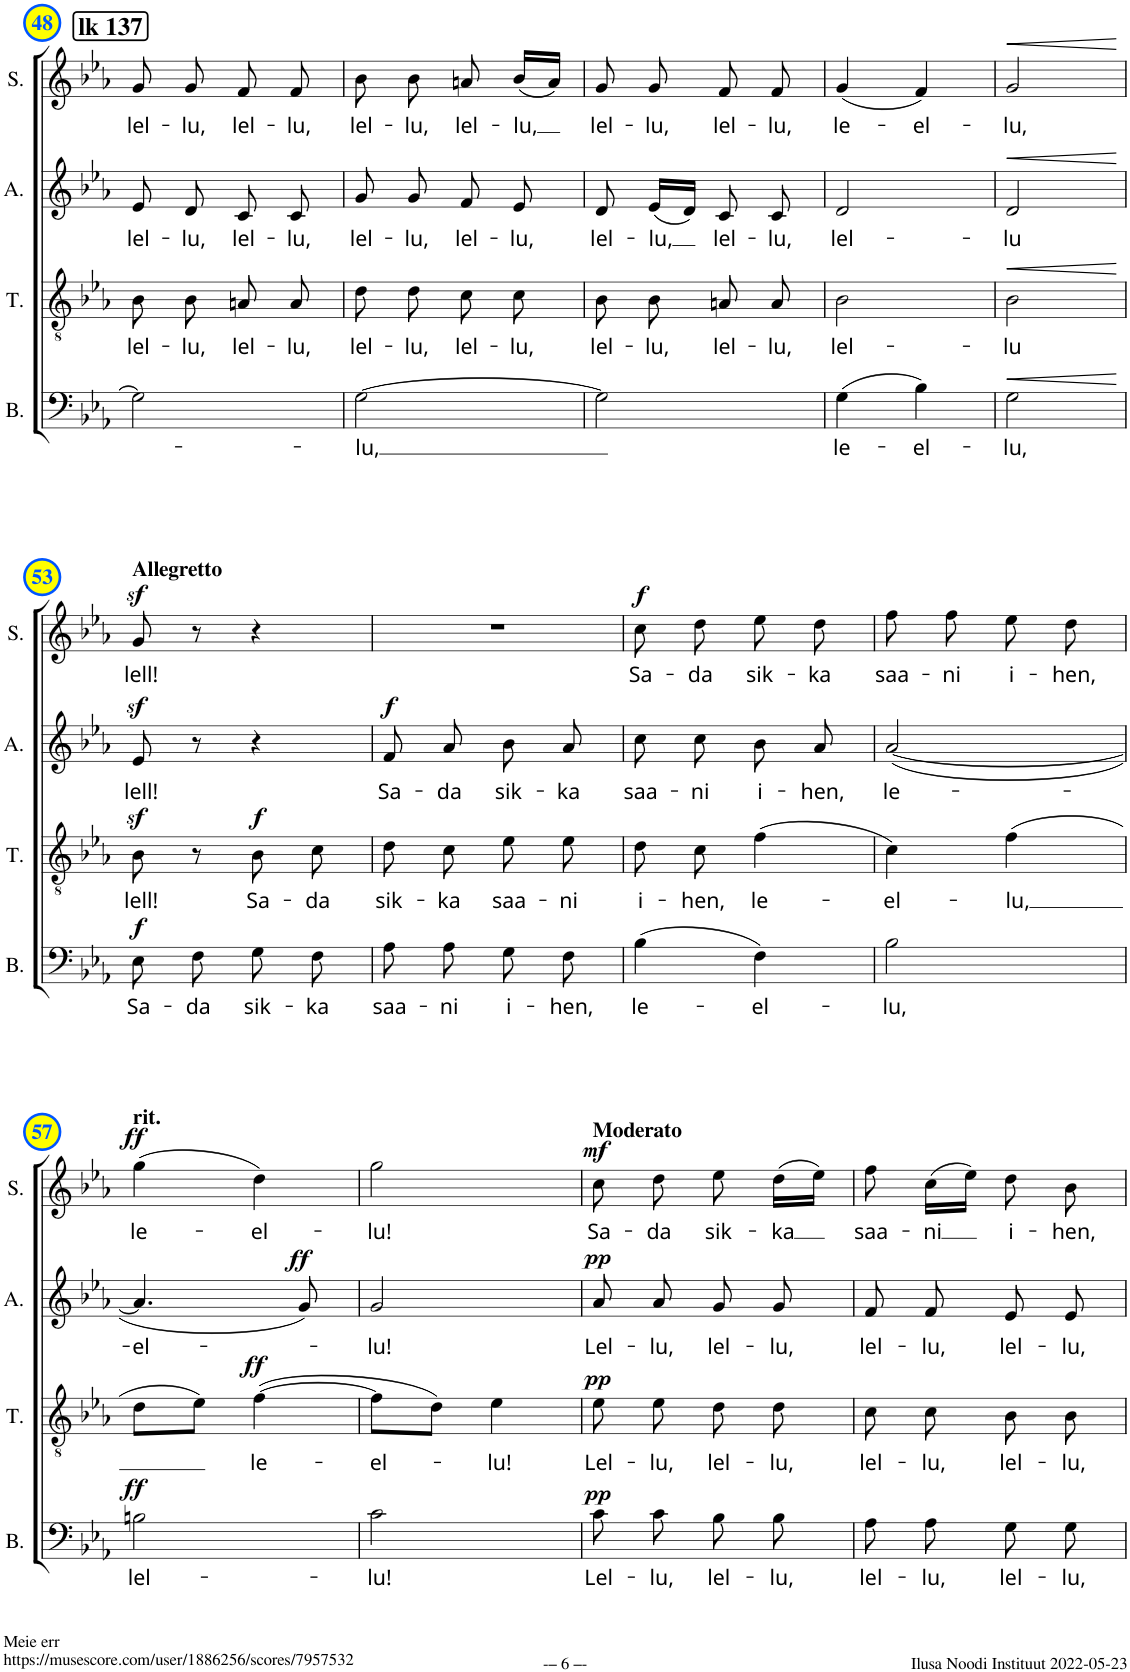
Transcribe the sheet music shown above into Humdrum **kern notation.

**kern	**text	**dynam	**kern	**text	**dynam	**kern	**text	**dynam	**kern	**text	**dynam
*part4	*part4	*part4	*part3	*part3	*part3	*part2	*part2	*part2	*part1	*part1	*part1
*staff4	*staff4	*staff4	*staff3	*staff3	*staff3	*staff2	*staff2	*staff2	*staff1	*staff1	*staff1
*I"Bass	*	*	*I"Tenor	*	*	*I"Alto	*	*	*I"Soprano	*	*
*I'B.	*	*	*I'T.	*	*	*I'A.	*	*	*I'S.	*	*
!!LO:PB:g=z
*clefF4	*	*	*clefGv2	*	*	*clefG2	*	*	*clefG2	*	*
*	*	*	*	*	*	*Trd1c2	*	*	*	*	*
*k[b-e-a-]	*	*	*k[b-e-a-]	*	*	*k[b-e-a-]	*	*	*k[b-e-a-]	*	*
*M2/4	*	*	*M2/4	*	*	*M2/4	*	*	*M2/4	*	*
!!LO:REH:place=s1:a:B:cj:fs=14:t=lk 137
=48	=48	=48	=48	=48	=48	=48	=48	=48	=48	=48	=48
!	!	!	!	!LO:LY:b	!	!	!LO:LY:b	!	!	!LO:LY:b	!
2G\]	.	.	8B-\	lel-	.	8e-/	lel-	.	8g/	lel-	.
!	!	!	!	!LO:LY:b	!	!	!LO:LY:b	!	!	!LO:LY:b	!
.	.	.	8B-\	-lu,	.	8d/	-lu,	.	8g/	-lu,	.
!	!	!	!	!LO:LY:b	!	!	!LO:LY:b	!	!	!LO:LY:b	!
.	.	.	8An/	lel-	.	8c/	lel-	.	8f/	lel-	.
!	!	!	!	!LO:LY:b	!	!	!LO:LY:b	!	!	!LO:LY:b	!
.	.	.	8A/	-lu,	.	8c/	-lu,	.	8f/	-lu,	.
=49	=49	=49	=49	=49	=49	=49	=49	=49	=49	=49	=49
!	!LO:LY:b	!	!	!LO:LY:b	!	!	!LO:LY:b	!	!	!LO:LY:b	!
[2G\	-lu,	.	8d\	lel-	.	8g/	lel-	.	8b-\	lel-	.
!	!	!	!	!LO:LY:b	!	!	!LO:LY:b	!	!	!LO:LY:b	!
.	.	.	8d\	-lu,	.	8g/	-lu,	.	8b-\	-lu,	.
!	!	!	!	!LO:LY:b	!	!	!LO:LY:b	!	!	!LO:LY:b	!
.	.	.	8c\	lel-	.	8f/	lel-	.	8an/	lel-	.
!	!	!	!	!LO:LY:b	!	!	!LO:LY:b	!	!	!LO:LY:b	!
.	.	.	8c\	-lu,	.	8e-/	-lu,	.	(16b-/LL	-lu,	.
.	.	.	.	.	.	.	.	.	16a/JJ)	.	.
=50	=50	=50	=50	=50	=50	=50	=50	=50	=50	=50	=50
!	!	!	!	!LO:LY:b	!	!	!LO:LY:b	!	!	!LO:LY:b	!
2G\]	.	.	8B-\	lel-	.	8d/	lel-	.	8g/	lel-	.
!	!	!	!	!LO:LY:b	!	!	!LO:LY:b	!	!	!LO:LY:b	!
.	.	.	8B-\	-lu,	.	(16e-/LL	-lu,	.	8g/	-lu,	.
.	.	.	.	.	.	16d/JJ)	.	.	.	.	.
!	!	!	!	!LO:LY:b	!	!	!LO:LY:b	!	!	!LO:LY:b	!
.	.	.	8An/	lel-	.	8c/	lel-	.	8f/	lel-	.
!	!	!	!	!LO:LY:b	!	!	!LO:LY:b	!	!	!LO:LY:b	!
.	.	.	8A/	-lu,	.	8c/	-lu,	.	8f/	-lu,	.
=51	=51	=51	=51	=51	=51	=51	=51	=51	=51	=51	=51
!	!LO:LY:b	!	!	!LO:LY:b	!	!	!LO:LY:b	!	!	!LO:LY:b	!
(4G\	le-	.	2B-\	lel-	.	2d/	lel-	.	(4g/	le-	.
!	!LO:LY:b	!	!	!	!	!	!	!	!	!LO:LY:b	!
4B-\)	-el-	.	.	.	.	.	.	.	4f/)	-el-	.
=52	=52	=52	=52	=52	=52	=52	=52	=52	=52	=52	=52
!	!LO:LY:b	!LO:HP:b	!	!LO:LY:b	!LO:HP:b	!	!LO:LY:b	!LO:HP:b	!	!LO:LY:b	!LO:HP:b
2G\	-lu,	<	2B-\	-lu	<	2d/	-lu	<	2g/	-lu,	<
.	.	[	.	.	[	.	.	[	.	.	[
!!LO:LB:g=z
=53	=53	=53	=53	=53	=53	=53	=53	=53	=53	=53	=53
!	!	!	!	!	!	!	!	!	!LO:TX:a:B:t=Allegretto	!	!
!	!LO:LY:b	!LO:DY:a	!	!LO:LY:b	!	!	!LO:LY:b	!	!	!LO:LY:b	!
8E-\L	Sa-	f	8B-z>\	lell!	.	8e-z>/	lell!	.	8gz>/	lell!	.
!	!LO:LY:b	!	!	!	!	!	!	!	!	!	!
8F\J	-da	.	8r	.	.	8r	.	.	8r	.	.
!	!LO:LY:b	!	!	!LO:LY:b	!LO:DY:a	!	!	!	!	!	!
8G\L	sik-	.	8B-\	Sa-	f	4r	.	.	4r	.	.
!	!LO:LY:b	!	!	!LO:LY:b	!	!	!	!	!	!	!
8F\J	-ka	.	8c\	-da	.	.	.	.	.	.	.
=54	=54	=54	=54	=54	=54	=54	=54	=54	=54	=54	=54
!	!LO:LY:b	!	!	!LO:LY:b	!	!	!LO:LY:b	!LO:DY:a	!	!	!
8A-\L	saa-	.	8d\	sik-	.	8f/	Sa-	f	2r	.	.
!	!LO:LY:b	!	!	!LO:LY:b	!	!	!LO:LY:b	!	!	!	!
8A-\J	-ni	.	8c\	-ka	.	8a-/	-da	.	.	.	.
!	!LO:LY:b	!	!	!LO:LY:b	!	!	!LO:LY:b	!	!	!	!
8G\L	i-	.	8e-\	saa-	.	8b-\	sik-	.	.	.	.
!	!LO:LY:b	!	!	!LO:LY:b	!	!	!LO:LY:b	!	!	!	!
8F\J	-hen,	.	8e-\	-ni	.	8a-/	-ka	.	.	.	.
=55	=55	=55	=55	=55	=55	=55	=55	=55	=55	=55	=55
!	!LO:LY:b	!	!	!LO:LY:b	!	!	!LO:LY:b	!	!	!LO:LY:b	!LO:DY:a
(4B-\	le-	.	8d\	i-	.	8cc\	saa-	.	8cc\	Sa-	f
!	!	!	!	!LO:LY:b	!	!	!LO:LY:b	!	!	!LO:LY:b	!
.	.	.	8c\	-hen,	.	8cc\	-ni	.	8dd\	-da	.
!	!LO:LY:b	!	!	!LO:LY:b	!	!	!LO:LY:b	!	!	!LO:LY:b	!
4F\)	-el-	.	(4f\	le-	.	8b-\	i-	.	8ee-\	sik-	.
!	!	!	!	!	!	!	!LO:LY:b	!	!	!LO:LY:b	!
.	.	.	.	.	.	8a-/	-hen,	.	8dd\	-ka	.
=56	=56	=56	=56	=56	=56	=56	=56	=56	=56	=56	=56
!	!LO:LY:b	!	!	!LO:LY:b	!	!	!LO:LY:b	!	!	!LO:LY:b	!
2B-\	-lu,	.	4c\)	-el-	.	([2a-/	le-	.	8ff\	saa-	.
!	!	!	!	!	!	!	!	!	!	!LO:LY:b	!
.	.	.	.	.	.	.	.	.	8ff\	-ni	.
!	!	!	!	!LO:LY:b	!	!	!	!	!	!LO:LY:b	!
.	.	.	(4f\	-lu,	.	.	.	.	8ee-\	i-	.
!	!	!	!	!	!	!	!	!	!	!LO:LY:b	!
.	.	.	.	.	.	.	.	.	8dd\	-hen,	.
!!LO:LB:g=z
=57	=57	=57	=57	=57	=57	=57	=57	=57	=57	=57	=57
!	!	!	!	!	!	!	!	!	!LO:TX:a:B:t=rit.	!	!
!	!LO:LY:b	!LO:DY:a	!	!	!	!	!LO:LY:b	!	!	!LO:LY:b	!LO:DY:a
2Bn\	lel-	ff	8d\L	.	.	4.a-/]	-el-	.	(4gg\	le-	ff
.	.	.	8e-\J)	.	.	.	.	.	.	.	.
!	!	!	!	!LO:LY:b	!LO:DY:a	!	!	!	!	!LO:LY:b	!
.	.	.	([4f\	le-	ff	.	.	.	4dd\)	-el-	.
!	!	!	!	!	!	!	!	!LO:DY:a	!	!	!
.	.	.	.	.	.	8g/)	.	ff	.	.	.
=58	=58	=58	=58	=58	=58	=58	=58	=58	=58	=58	=58
!	!LO:LY:b	!	!	!LO:LY:b	!	!	!LO:LY:b	!	!	!LO:LY:b	!
2c\	-lu!	.	8f\L]	-el-	.	2g/	-lu!	.	2gg\	-lu!	.
.	.	.	8d\J)	.	.	.	.	.	.	.	.
!	!	!	!	!LO:LY:b	!	!	!	!	!	!	!
.	.	.	4e-\	-lu!	.	.	.	.	.	.	.
=59	=59	=59	=59	=59	=59	=59	=59	=59	=59	=59	=59
!	!	!	!	!	!	!	!	!	!LO:TX:a:B:t=Moderato	!	!
!	!LO:LY:b	!LO:DY:a	!	!LO:LY:b	!LO:DY:a	!	!LO:LY:b	!LO:DY:a	!	!LO:LY:b	!LO:DY:a
8c\L	Lel-	pp	8e-\	Lel-	pp	8a-/	Lel-	pp	8cc\	Sa-	mf
!	!LO:LY:b	!	!	!LO:LY:b	!	!	!LO:LY:b	!	!	!LO:LY:b	!
8c\J	-lu,	.	8e-\	-lu,	.	8a-/	-lu,	.	8dd\	-da	.
!	!LO:LY:b	!	!	!LO:LY:b	!	!	!LO:LY:b	!	!	!LO:LY:b	!
8B-\L	lel-	.	8d\	lel-	.	8g/	lel-	.	8ee-\	sik-	.
!	!LO:LY:b	!	!	!LO:LY:b	!	!	!LO:LY:b	!	!	!LO:LY:b	!
8B-\J	-lu,	.	8d\	-lu,	.	8g/	-lu,	.	(16dd\LL	-ka	.
.	.	.	.	.	.	.	.	.	16ee-\JJ)	.	.
=60	=60	=60	=60	=60	=60	=60	=60	=60	=60	=60	=60
!	!LO:LY:b	!	!	!LO:LY:b	!	!	!LO:LY:b	!	!	!LO:LY:b	!
8A-\L	lel-	.	8c\	lel-	.	8f/	lel-	.	8ff\	saa-	.
!	!LO:LY:b	!	!	!LO:LY:b	!	!	!LO:LY:b	!	!	!LO:LY:b	!
8A-\J	-lu,	.	8c\	-lu,	.	8f/	-lu,	.	(16cc\LL	-ni	.
.	.	.	.	.	.	.	.	.	16ee-\JJ)	.	.
!	!LO:LY:b	!	!	!LO:LY:b	!	!	!LO:LY:b	!	!	!LO:LY:b	!
8G\L	lel-	.	8B-\	lel-	.	8e-/	lel-	.	8dd\	i-	.
!	!LO:LY:b	!	!	!LO:LY:b	!	!	!LO:LY:b	!	!	!LO:LY:b	!
8G\J	-lu,	.	8B-\	-lu,	.	8e-/	-lu,	.	8b-\	-hen,	.
=	=	=	=	=	=	=	=	=	=	=	=
*-	*-	*-	*-	*-	*-	*-	*-	*-	*-	*-	*-
